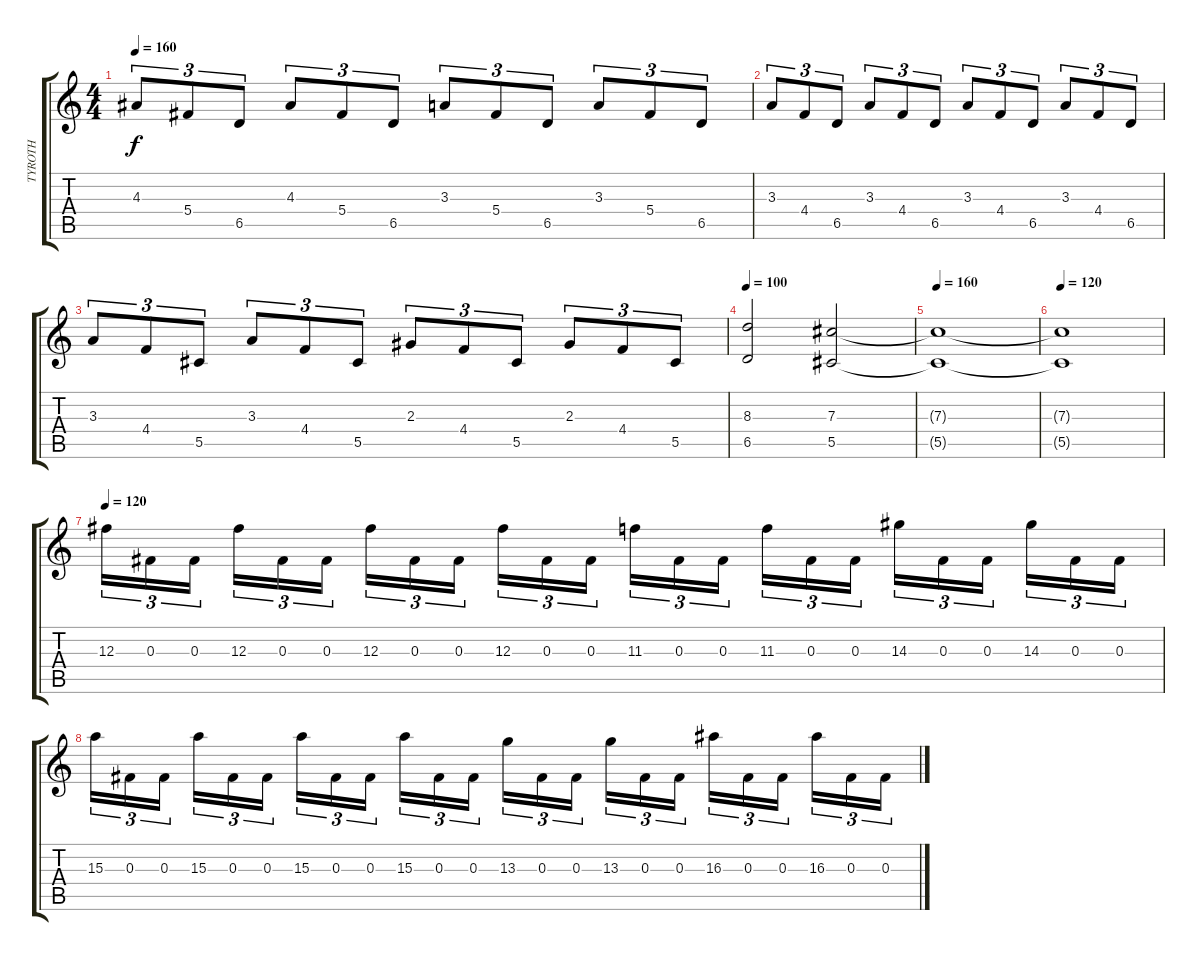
\track ("TYROTH" "TYROTH") {instrument distortionguitar}
\staff {score tabs}
\tuning (Eb4 Bb3 Gb3 Db3 Ab2 Eb2) {hide}
\ts (4 4)
\tempo 160
\clef g2
\ks c
4.3.8{tu (3 2) dy f} 5.4.8{tu (3 2)} 6.5.8{tu (3 2)} 4.3.8{tu (3 2)} 5.4.8{tu (3 2)} 6.5.8{tu (3 2)} 3.3.8{tu (3 2)} 5.4.8{tu (3 2)} 6.5.8{tu (3 2)} 3.3.8{tu (3 2)} 5.4.8{tu (3 2)} 6.5.8{tu (3 2)} |
3.3.8{tu (3 2)} 4.4.8{tu (3 2)} 6.5.8{tu (3 2)} 3.3.8{tu (3 2)} 4.4.8{tu (3 2)} 6.5.8{tu (3 2)} 3.3.8{tu (3 2)} 4.4.8{tu (3 2)} 6.5.8{tu (3 2)} 3.3.8{tu (3 2)} 4.4.8{tu (3 2)} 6.5.8{tu (3 2)} |
3.3.8{tu (3 2)} 4.4.8{tu (3 2)} 5.5.8{tu (3 2)} 3.3.8{tu (3 2)} 4.4.8{tu (3 2)} 5.5.8{tu (3 2)} 2.3.8{tu (3 2)} 4.4.8{tu (3 2)} 5.5.8{tu (3 2)} 2.3.8{tu (3 2)} 4.4.8{tu (3 2)} 5.5.8{tu (3 2)} |
\tempo 100
(8.3 6.5).2 (7.3 5.5).2 |
\tempo 160
(7.3{t} 5.5{t}).1 |
\tempo 120
(7.3{t} 5.5{t}).1 |
\tempo 120
12.3.16{tu (3 2)} 0.3.16{tu (3 2)} 0.3.16{tu (3 2) beam splitsecondary} 12.3.16{tu (3 2)} 0.3.16{tu (3 2)} 0.3.16{tu (3 2)} 12.3.16{tu (3 2)} 0.3.16{tu (3 2)} 0.3.16{tu (3 2) beam splitsecondary} 12.3.16{tu (3 2)} 0.3.16{tu (3 2)} 0.3.16{tu (3 2)} 11.3.16{tu (3 2)} 0.3.16{tu (3 2)} 0.3.16{tu (3 2) beam splitsecondary} 11.3.16{tu (3 2)} 0.3.16{tu (3 2)} 0.3.16{tu (3 2)} 14.3.16{tu (3 2)} 0.3.16{tu (3 2)} 0.3.16{tu (3 2) beam splitsecondary} 14.3.16{tu (3 2)} 0.3.16{tu (3 2)} 0.3.16{tu (3 2)} |
15.3.16{tu (3 2)} 0.3.16{tu (3 2)} 0.3.16{tu (3 2) beam splitsecondary} 15.3.16{tu (3 2)} 0.3.16{tu (3 2)} 0.3.16{tu (3 2)} 15.3.16{tu (3 2)} 0.3.16{tu (3 2)} 0.3.16{tu (3 2) beam splitsecondary} 15.3.16{tu (3 2)} 0.3.16{tu (3 2)} 0.3.16{tu (3 2)} 13.3.16{tu (3 2)} 0.3.16{tu (3 2)} 0.3.16{tu (3 2) beam splitsecondary} 13.3.16{tu (3 2)} 0.3.16{tu (3 2)} 0.3.16{tu (3 2)} 16.3.16{tu (3 2)} 0.3.16{tu (3 2)} 0.3.16{tu (3 2) beam splitsecondary} 16.3.16{tu (3 2)} 0.3.16{tu (3 2)} 0.3.16{tu (3 2)}
